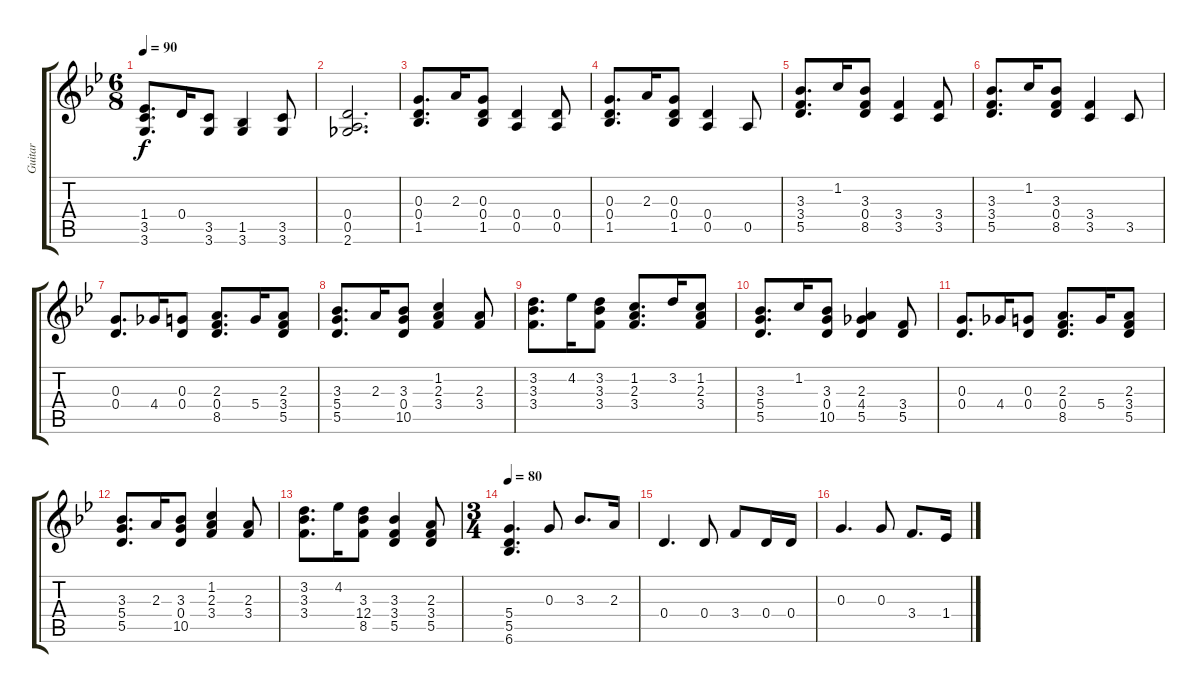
\track ("Guitar" "Guitar") {instrument acousticguitarsteel}
\staff {score tabs}
\tuning (E4 B3 G3 D3 A2 E2) {hide}
\ts (6 8)
\tempo 90
\clef g2
\ks gminor
(1.4 3.5 3.6).8{d dy f} 0.4.16 (3.5 3.6).8 (1.5 3.6).4 (3.5 3.6).8 |
(0.4 0.5 2.6).2{d} |
(0.3 0.4 1.5).8{d} 2.3.16 (0.3 0.4 1.5).8 (0.4 0.5).4 (0.4 0.5).8 |
(0.3 0.4 1.5).8{d} 2.3.16 (0.3 0.4 1.5).8 (0.4 0.5).4 0.5.8 |
(3.3 3.4 5.5).8{d} 1.2.16 (3.3 0.4 8.5).8 (3.4 3.5).4 (3.4 3.5).8 |
(3.3 3.4 5.5).8{d} 1.2.16 (3.3 0.4 8.5).8 (3.4 3.5).4 3.5.8 |
(0.3 0.4).8{d} 4.4.16 (0.3 0.4).8 (2.3 0.4 8.5).8{d} 5.4.16 (2.3 3.4 5.5).8 |
(3.3 5.4 5.5).8{d} 2.3.16 (3.3 0.4 10.5).8 (1.2 2.3 3.4).4 (2.3 3.4).8 |
(3.2 3.3 3.4).8{d} 4.2.16 (3.2 3.3 3.4).8 (1.2 2.3 3.4).8{d} 3.2.16 (1.2 2.3 3.4).8 |
(3.3 5.4 5.5).8{d} 1.2.16 (3.3 0.4 10.5).8 (2.3 4.4 5.5).4 (3.4 5.5).8 |
(0.3 0.4).8{d} 4.4.16 (0.3 0.4).8 (2.3 0.4 8.5).8{d} 5.4.16 (2.3 3.4 5.5).8 |
(3.3 5.4 5.5).8{d} 2.3.16 (3.3 0.4 10.5).8 (1.2 2.3 3.4).4 (2.3 3.4).8 |
(3.2 3.3 3.4).8{d} 4.2.16 (3.3 12.4 8.5).8 (3.3 3.4 5.5).4 (2.3 3.4 5.5).8 |
\ts (3 4)
\tempo 80
(5.4 5.5 6.6).4{d} 0.3.8 3.3.8{d} 2.3.16 |
0.4.4{d} 0.4.8 3.4.8 0.4.16 0.4.16 |
0.3.4{d} 0.3.8 3.4.8{d} 1.4.16
